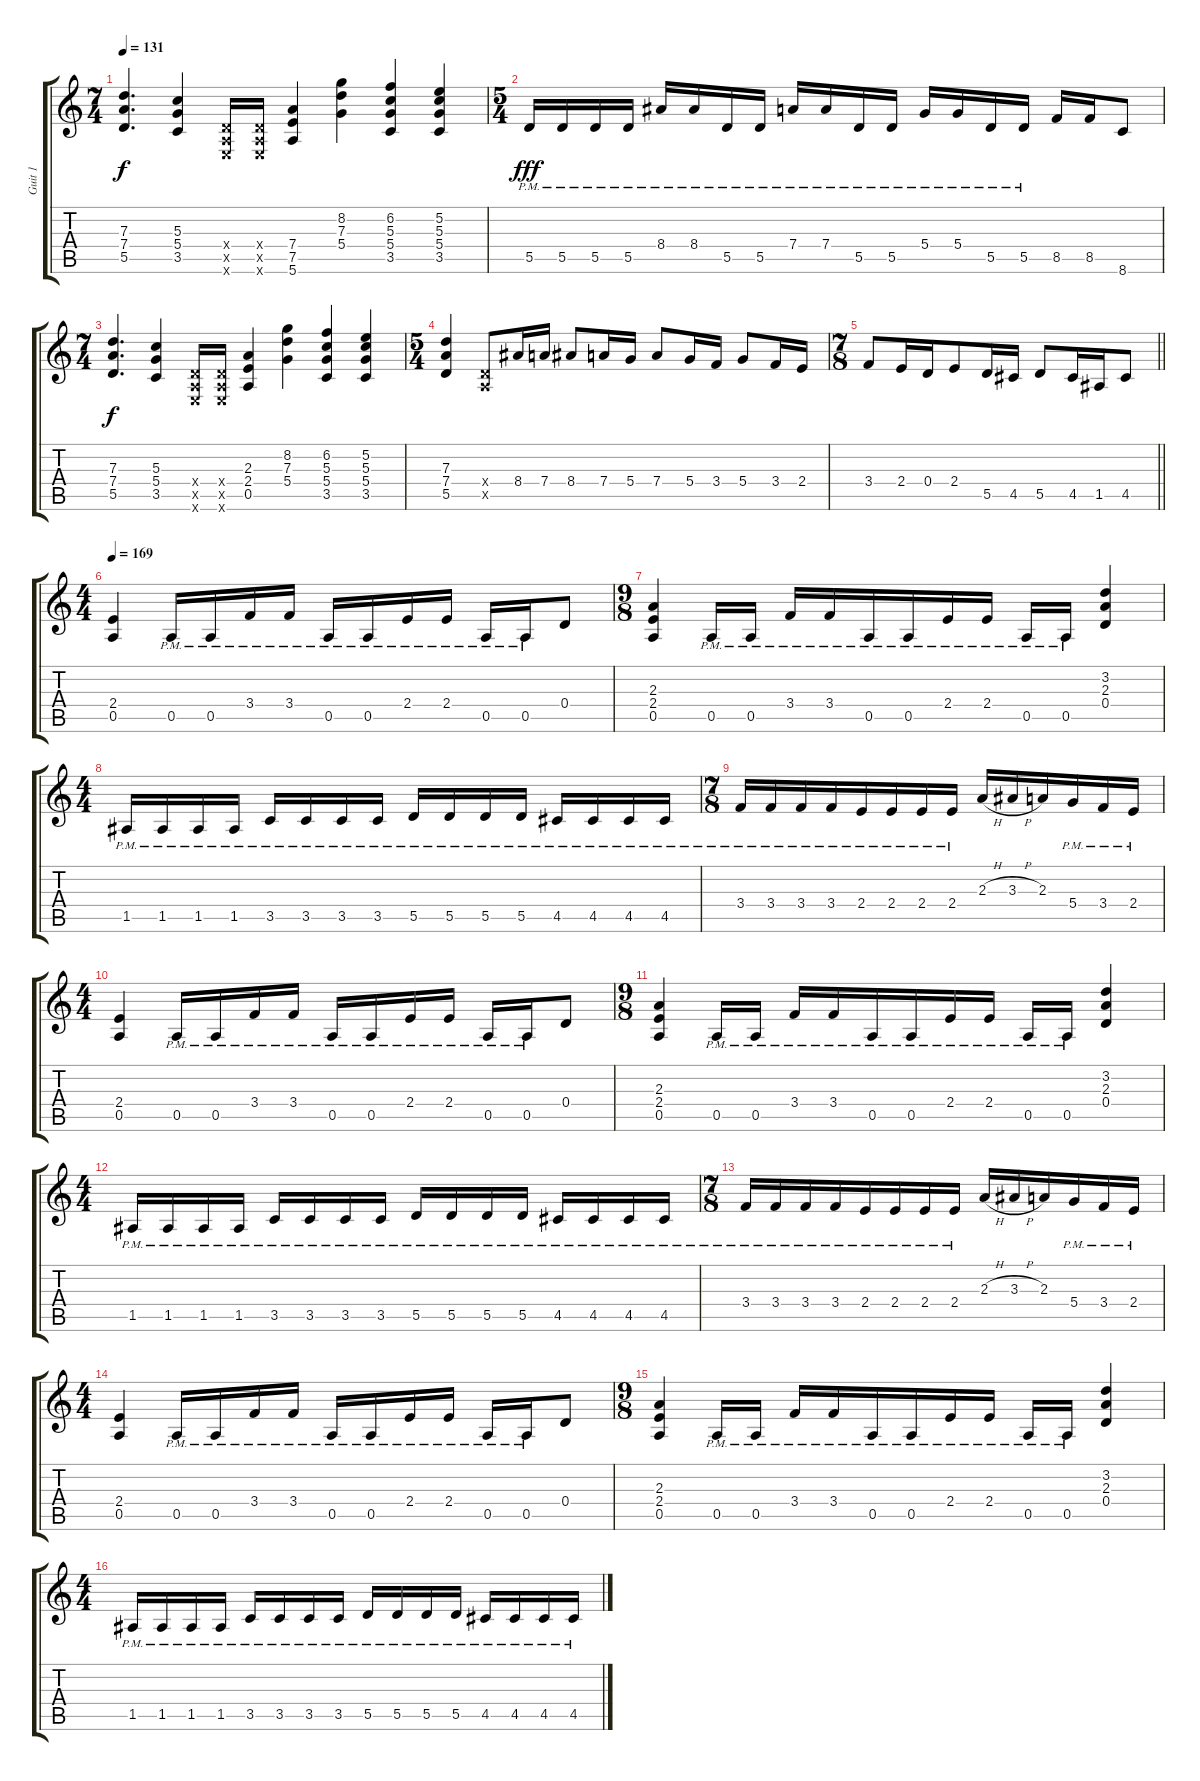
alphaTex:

\track ("Guit 1" "Guit 1") {mute instrument distortionguitar}
\staff {score tabs}
\tuning (E4 B3 G3 D3 A2 E2) {hide}
\ts (7 4)
\tempo 131
\clef g2
\ks c
(7.3 7.4 5.5).4{d dy f instrument distortionguitar} (5.3 5.4 3.5).4 (0.4{x} 0.5{x} 0.6{x}).16 (0.4{x} 0.5{x} 0.6{x}).16 (7.4 7.5 5.6).4 (8.2 7.3 5.4).4 (6.2 5.3 5.4 3.5).4 (5.2 5.3 5.4 3.5).4 |
\ts (5 4)
5.5{pm}.16{dy fff} 5.5{pm}.16 5.5{pm}.16 5.5{pm}.16 8.4{pm}.16 8.4{pm}.16 5.5{pm}.16 5.5{pm}.16 7.4{pm}.16 7.4{pm}.16 5.5{pm}.16 5.5{pm}.16 5.4{pm}.16 5.4{pm}.16 5.5{pm}.16 5.5{pm}.16 8.5.16 8.5.16 8.6.8 |
\ts (7 4)
(7.3 7.4 5.5).4{d dy f} (5.3 5.4 3.5).4 (0.4{x} 0.5{x} 0.6{x}).16 (0.4{x} 0.5{x} 0.6{x}).16 (2.3 2.4 0.5).4 (8.2 7.3 5.4).4 (6.2 5.3 5.4 3.5).4 (5.2 5.3 5.4 3.5).4 |
\ts (5 4)
(7.3 7.4 5.5).4 (0.4{x} 0.5{x}).8 8.4.16 7.4.16 8.4.8 7.4.16 5.4.16 7.4.8 5.4.16 3.4.16 5.4.8 3.4.16 2.4.16 |
\ts (7 8)
\barLineRight lightlight
3.4.8 2.4.16 0.4.16 2.4.8 5.5.16 4.5.16 5.5.8 4.5.16 1.5.16 4.5.8 |
\ts (4 4)
\tempo 169
(2.4 0.5).4 0.5{pm}.16 0.5{pm}.16 3.4{pm}.16 3.4{pm}.16 0.5{pm}.16 0.5{pm}.16 2.4{pm}.16 2.4{pm}.16 0.5{pm}.16 0.5{pm}.16 0.4.8 |
\ts (9 8)
(2.3 2.4 0.5).4 0.5{pm}.16 0.5{pm}.16 3.4{pm}.16 3.4{pm}.16 0.5{pm}.16 0.5{pm}.16 2.4{pm}.16 2.4{pm}.16 0.5{pm}.16 0.5{pm}.16 (3.2 2.3 0.4).4 |
\ts (4 4)
1.5{pm}.16 1.5{pm}.16 1.5{pm}.16 1.5{pm}.16 3.5{pm}.16 3.5{pm}.16 3.5{pm}.16 3.5{pm}.16 5.5{pm}.16 5.5{pm}.16 5.5{pm}.16 5.5{pm}.16 4.5{pm}.16 4.5{pm}.16 4.5{pm}.16 4.5{pm}.16 |
\ts (7 8)
3.4{pm}.16 3.4{pm}.16 3.4{pm}.16 3.4{pm}.16 2.4{pm}.16 2.4{pm}.16 2.4{pm}.16 2.4{pm}.16 2.3{h}.16 3.3{h}.16 2.3.16 5.4{pm}.16 3.4{pm}.16 2.4{pm}.16 |
\ts (4 4)
(2.4 0.5).4 0.5{pm}.16 0.5{pm}.16 3.4{pm}.16 3.4{pm}.16 0.5{pm}.16 0.5{pm}.16 2.4{pm}.16 2.4{pm}.16 0.5{pm}.16 0.5{pm}.16 0.4.8 |
\ts (9 8)
(2.3 2.4 0.5).4 0.5{pm}.16 0.5{pm}.16 3.4{pm}.16 3.4{pm}.16 0.5{pm}.16 0.5{pm}.16 2.4{pm}.16 2.4{pm}.16 0.5{pm}.16 0.5{pm}.16 (3.2 2.3 0.4).4 |
\ts (4 4)
1.5{pm}.16 1.5{pm}.16 1.5{pm}.16 1.5{pm}.16 3.5{pm}.16 3.5{pm}.16 3.5{pm}.16 3.5{pm}.16 5.5{pm}.16 5.5{pm}.16 5.5{pm}.16 5.5{pm}.16 4.5{pm}.16 4.5{pm}.16 4.5{pm}.16 4.5{pm}.16 |
\ts (7 8)
3.4{pm}.16 3.4{pm}.16 3.4{pm}.16 3.4{pm}.16 2.4{pm}.16 2.4{pm}.16 2.4{pm}.16 2.4{pm}.16 2.3{h}.16 3.3{h}.16 2.3.16 5.4{pm}.16 3.4{pm}.16 2.4{pm}.16 |
\ts (4 4)
(2.4 0.5).4 0.5{pm}.16 0.5{pm}.16 3.4{pm}.16 3.4{pm}.16 0.5{pm}.16 0.5{pm}.16 2.4{pm}.16 2.4{pm}.16 0.5{pm}.16 0.5{pm}.16 0.4.8 |
\ts (9 8)
(2.3 2.4 0.5).4 0.5{pm}.16 0.5{pm}.16 3.4{pm}.16 3.4{pm}.16 0.5{pm}.16 0.5{pm}.16 2.4{pm}.16 2.4{pm}.16 0.5{pm}.16 0.5{pm}.16 (3.2 2.3 0.4).4 |
\ts (4 4)
1.5{pm}.16 1.5{pm}.16 1.5{pm}.16 1.5{pm}.16 3.5{pm}.16 3.5{pm}.16 3.5{pm}.16 3.5{pm}.16 5.5{pm}.16 5.5{pm}.16 5.5{pm}.16 5.5{pm}.16 4.5{pm}.16 4.5{pm}.16 4.5{pm}.16 4.5{pm}.16
